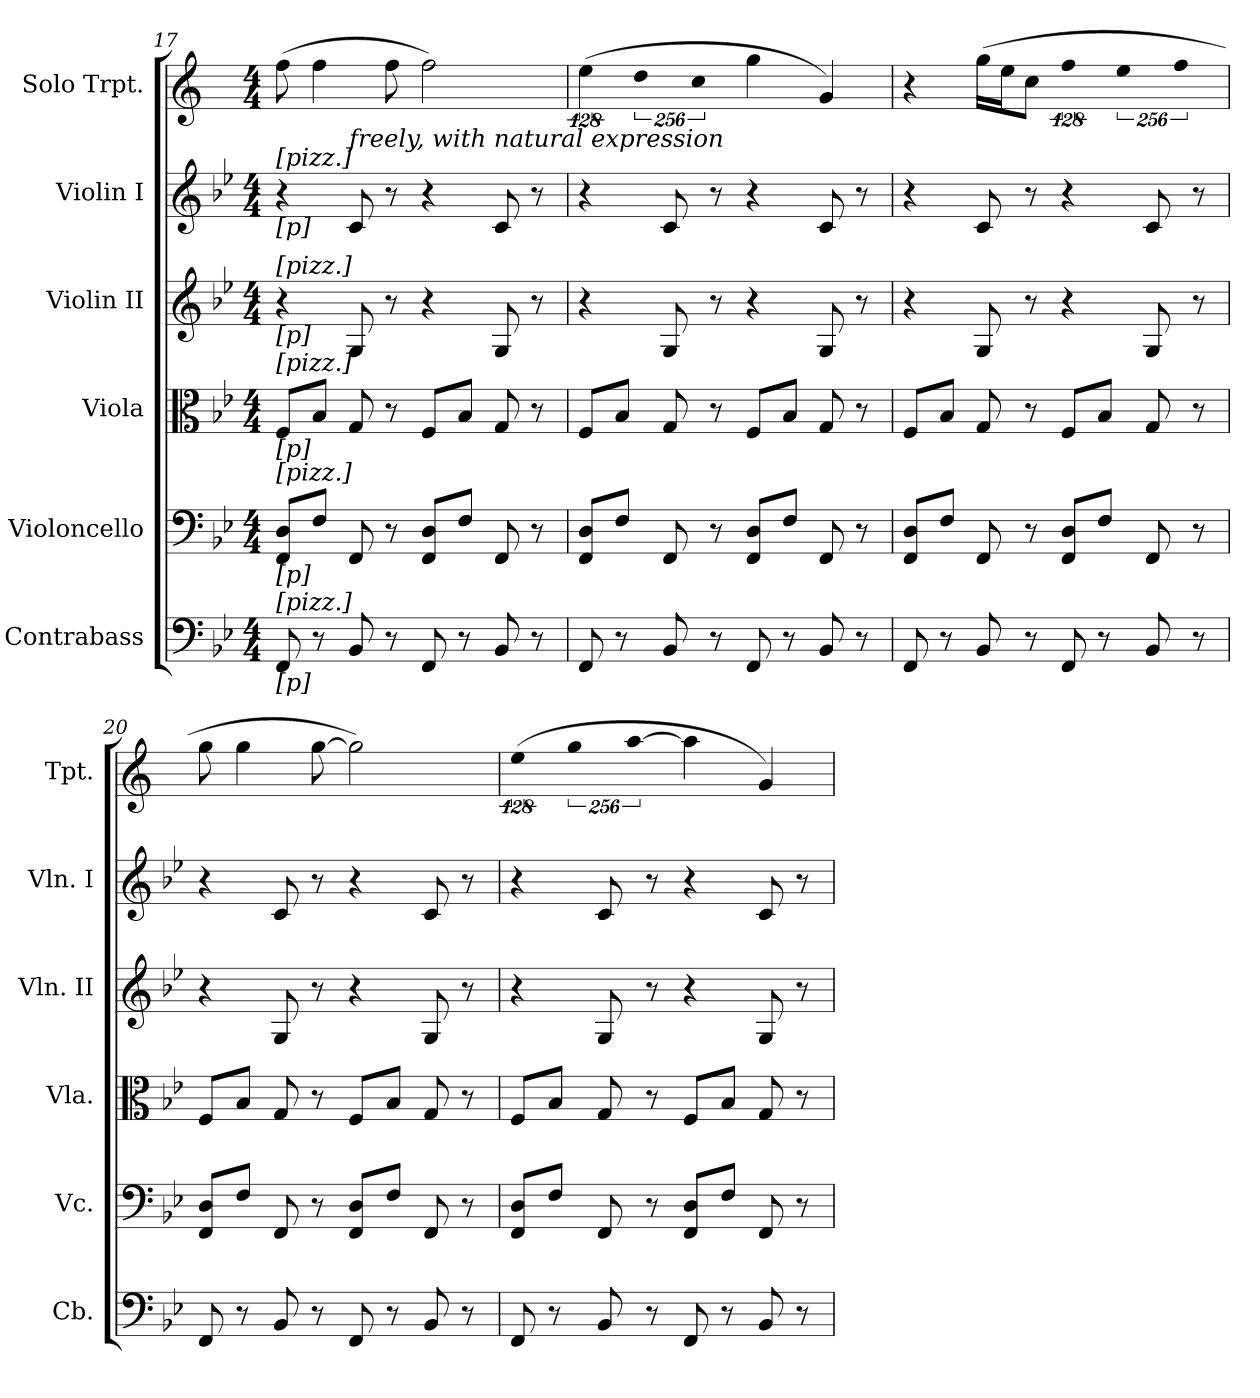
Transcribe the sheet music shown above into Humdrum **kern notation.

**kern	**kern	**kern	**kern	**kern	**kern
*part6	*part5	*part4	*part3	*part2	*part1
*staff6	*staff5	*staff4	*staff3	*staff2	*staff1
*I"Contrabass	*I"Violoncello	*I"Viola	*I"Violin II	*I"Violin I	*I"Solo Trpt.
*I'Cb.	*I'Vc.	*I'Vla.	*I'Vln. II	*I'Vln. I	*I'Tpt.
!!LO:PB:g=z
*clefF4	*clefF4	*clefC3	*clefG2	*clefG2	*clefG2
*ITrd7c12	*	*	*	*	*ITrd1c2
*k[b-e-]	*k[b-e-]	*k[b-e-]	*k[b-e-]	*k[b-e-]	*k[b-e-]
*B-:	*B-:	*B-:	*B-:	*B-:	*B-:
*M4/4	*M4/4	*M4/4	*M4/4	*M4/4	*M4/4
*MM76	*MM76	*MM76	*MM76	*MM76	*MM76
=17	=17	=17	=17	=17	=17
!	!	!	!	!	!LO:TX:b:t=[mp]
!	!	!	!	!LO:TX:b:t=[p]	!
!	!	!	!	!LO:TX:a:t=[pizz.]	!
!	!	!	!LO:TX:b:t=[p]	!	!
!	!	!	!LO:TX:a:t=[pizz.]	!	!
!	!	!LO:TX:b:t=[p]	!	!	!
!	!	!LO:TX:a:t=[pizz.]	!	!	!
!	!LO:TX:b:t=[p]	!	!	!	!
!	!LO:TX:a:t=[pizz.]	!	!	!	!
!LO:TX:b:t=[p]	!	!	!	!	!
!LO:TX:a:t=[pizz.]	!	!	!	!	!
*	*	*	*	*	*^
8FFFi/	8FFi/ 8DiL	8Fi/L	4r	4r	(8ee-i\	4ryy
8r	8Fi/J	8B-i/J	.	.	4ee-i\	.
!	!	!	!	!	!	!LO:TX:b:i:t=freely, with natural expression
8BBB-i/	8FFi/	8Gi/	8Gi/	8ci/	.	2.ryy
8r	8r	8r	8r	8r	8ee-i\	.
8FFFi/	8FFi/ 8DiL	8Fi/L	4r	4r	2ee-i\)	.
8r	8Fi/J	8B-i/J	.	.	.	.
8BBB-i/	8FFi/	8Gi/	8Gi/	8ci/	.	.
8r	8r	8r	8r	8r	.	.
=18	=18	=18	=18	=18	=18	=18
!	!	!	!	!	!LO:N:vis=4	!
*	*	*	*	*	*v	*v
8FFFi/	8FFi/ 8DiL	8Fi/L	4r	4r	(512%85ddi\
8r	8Fi/J	8B-i/J	.	.	.
!	!	!	!	!	!LO:N:vis=4
.	.	.	.	.	1024%171cci\
8BBB-i/	8FFi/	8Gi/	8Gi/	8ci/	.
!	!	!	!	!	!LO:N:vis=4
.	.	.	.	.	1024%171b-i\
8r	8r	8r	8r	8r	.
8FFFi/	8FFi/ 8DiL	8Fi/L	4r	4r	4ffi\
8r	8Fi/J	8B-i/J	.	.	.
8BBB-i/	8FFi/	8Gi/	8Gi/	8ci/	4fi/)
8r	8r	8r	8r	8r	.
=19	=19	=19	=19	=19	=19
8FFFi/	8FFi/ 8DiL	8Fi/L	4r	4r	4r
8r	8Fi/J	8B-i/J	.	.	.
8BBB-i/	8FFi/	8Gi/	8Gi/	8ci/	(16ffi\LL
.	.	.	.	.	16ddi\J
8r	8r	8r	8r	8r	8b-i\J
!	!	!	!	!	!LO:N:vis=4
8FFFi/	8FFi/ 8DiL	8Fi/L	4r	4r	512%85ee-i\
8r	8Fi/J	8B-i/J	.	.	.
!	!	!	!	!	!LO:N:vis=4
.	.	.	.	.	1024%171ddi\
8BBB-i/	8FFi/	8Gi/	8Gi/	8ci/	.
!	!	!	!	!	!LO:N:vis=4
.	.	.	.	.	1024%171ee-i\
8r	8r	8r	8r	8r	.
=20	=20	=20	=20	=20	=20
8FFFi/	8FFi/ 8DiL	8Fi/L	4r	4r	8ffi\
8r	8Fi/J	8B-i/J	.	.	4ffi\
8BBB-i/	8FFi/	8Gi/	8Gi/	8ci/	.
8r	8r	8r	8r	8r	[>8ffi\
8FFFi/	8FFi/ 8DiL	8Fi/L	4r	4r	2ffi\])
8r	8Fi/J	8B-i/J	.	.	.
8BBB-i/	8FFi/	8Gi/	8Gi/	8ci/	.
8r	8r	8r	8r	8r	.
=21	=21	=21	=21	=21	=21
!	!	!	!	!	!LO:N:vis=4
8FFFi/	8FFi/ 8DiL	8Fi/L	4r	4r	(512%85ddi\
8r	8Fi/J	8B-i/J	.	.	.
!	!	!	!	!	!LO:N:vis=4
.	.	.	.	.	1024%171ffi\
8BBB-i/	8FFi/	8Gi/	8Gi/	8ci/	.
!	!	!	!	!	!LO:N:vis=4
.	.	.	.	.	[>1024%171ggi\
8r	8r	8r	8r	8r	.
8FFFi/	8FFi/ 8DiL	8Fi/L	4r	4r	4ggi\]
8r	8Fi/J	8B-i/J	.	.	.
8BBB-i/	8FFi/	8Gi/	8Gi/	8ci/	4fi/)
8r	8r	8r	8r	8r	.
=	=	=	=	=	=
*-	*-	*-	*-	*-	*-
